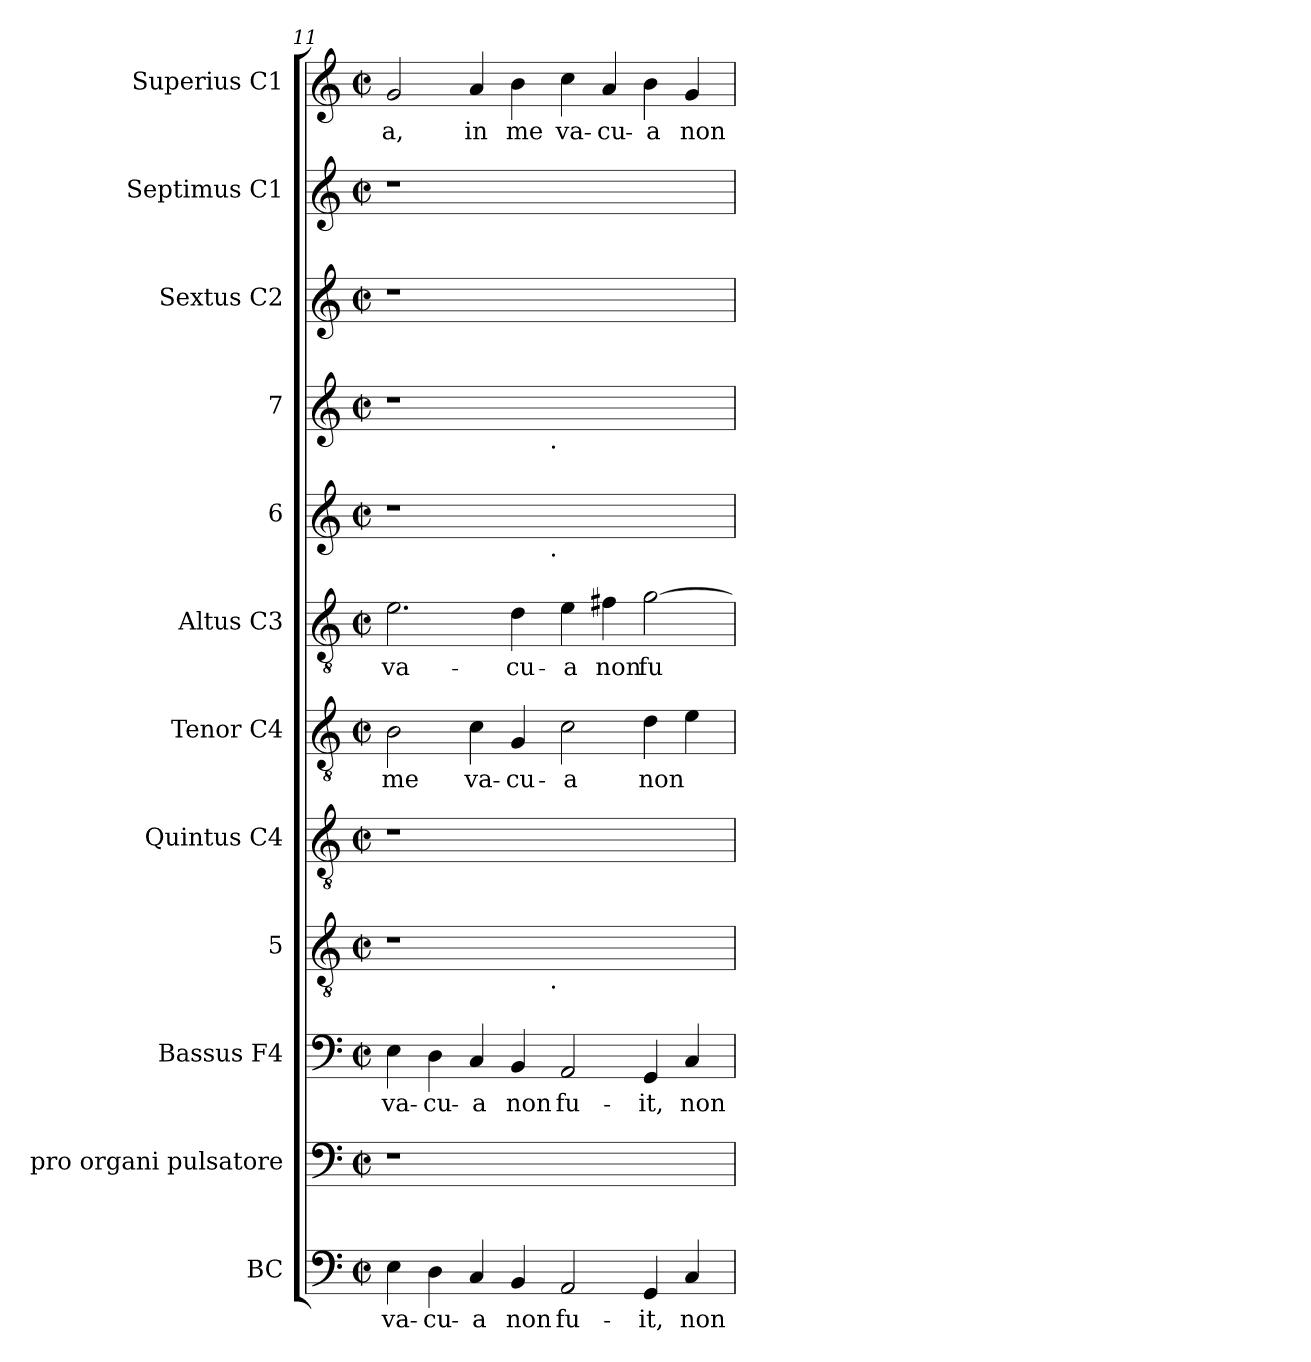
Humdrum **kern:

**kern	**text	**kern	**kern	**text	**kern	**kern	**kern	**text	**kern	**text	**kern	**kern	**kern	**kern	**kern	**text
*part12	*part12	*part11	*part10	*part10	*part9	*part8	*part7	*part7	*part6	*part6	*part5	*part4	*part3	*part2	*part1	*part1
*staff12	*staff12	*staff11	*staff10	*staff10	*staff9	*staff8	*staff7	*staff7	*staff6	*staff6	*staff5	*staff4	*staff3	*staff2	*staff1	*staff1
*I"BC	*	*I"pro organi  pulsatore	*I"Bassus  F4	*	*I"5	*I"Quintus  C4	*I"Tenor  C4	*	*I"Altus  C3	*	*I"6	*I"7	*I"Sextus  C2	*I"Septimus  C1	*I"Superius  C1	*
*I'BC	*	*	*I'B	*	*	*	*I'T	*	*I'A	*	*	*	*	*	*I'S	*
*clefF4	*	*clefF4	*clefF4	*	*clefGv2	*clefGv2	*clefGv2	*	*clefGv2	*	*clefG2	*clefG2	*clefG2	*clefG2	*clefG2	*
*k[]	*	*k[]	*k[]	*	*k[]	*k[]	*k[]	*	*k[]	*	*k[]	*k[]	*k[]	*k[]	*k[]	*
*C:	*	*C:	*C:	*	*C:	*C:	*C:	*	*C:	*	*C:	*C:	*C:	*C:	*C:	*
*M2/2	*	*M2/2	*M2/2	*	*M2/2	*M2/2	*M2/2	*	*M2/2	*	*M2/2	*M2/2	*M2/2	*M2/2	*M2/2	*
*met(c|)	*	*met(c|)	*met(c|)	*	*met(c|)	*met(c|)	*met(c|)	*	*met(c|)	*	*met(c|)	*met(c|)	*met(c|)	*met(c|)	*met(c|)	*
=11	=11	=11	=11	=11	=11	=11	=11	=11	=11	=11	=11	=11	=11	=11	=11	=11
!	!LO:LY:a:cj	!	!	!LO:LY:b:cj	!	!	!	!LO:LY:b:cj	!	!LO:LY:b:cj	!	!	!	!	!	!LO:LY:b:cj
*	*	*	*	*	*^	*	*	*	*	*	*^	*^	*	*	*	*
4E\	va-	1r	4E\	va-	1r	2ryy	1r	2B\	me	2.e\	va-	1r	2ryy	1r	2ryy	1r	1r	2g/	-a,
!	!LO:LY:a:cj	!	!	!LO:LY:b:cj	!	!	!	!	!	!	!	!	!	!	!	!	!	!	!
4D\	-cu-	.	4D\	-cu-	.	.	.	.	.	.	.	.	.	.	.	.	.	.	.
!	!LO:LY:a:cj	!	!	!LO:LY:b:cj	!	!	!	!	!LO:LY:b:cj	!	!	!	!	!	!	!	!	!	!LO:LY:b:cj
4C/	-a	.	4C/	-a	.	4...ryy	.	4c\	va-	.	.	.	4...ryy	.	4...ryy	.	.	4a/	in
!	!LO:LY:a:cj	!	!	!LO:LY:b:cj	!	!	!	!	!LO:LY:b:cj	!	!LO:LY:b:cj	!	!	!	!	!	!	!	!LO:LY:b:cj
4BB/	non	.	4BB/	non	.	.	.	4G/	-cu-	4d\	-cu-	.	.	.	.	.	.	4b\	me
!	!	!	!	!	!	!	!	!	!	!	!	!	!	!	!LO:TX:b:t=.	!	!	!	!
!	!	!	!	!	!	!	!	!	!	!	!	!	!LO:TX:b:t=.	!	!	!	!	!	!
!	!	!	!	!	!	!LO:TX:b:t=.	!	!	!	!	!	!	!	!	!	!	!	!	!
.	.	.	.	.	.	1ryy	.	.	.	.	.	.	1ryy	.	1ryy	.	.	.	.
!	!LO:LY:a:cj	!	!	!LO:LY:b:cj	!	!	!	!	!LO:LY:b:cj	!	!LO:LY:b:cj	!	!	!	!	!	!	!	!LO:LY:b:cj
2AA/	fu-	1ryy	2AA/	fu-	1ryy	.	1ryy	2c\	-a	4e\	-a	1ryy	.	1ryy	.	1ryy	1ryy	4cc\	va-
!	!	!	!	!	!	!	!	!	!	!	!LO:LY:b:cj	!	!	!	!	!	!	!	!LO:LY:b:cj
.	.	.	.	.	.	.	.	.	.	4f#X\	non	.	.	.	.	.	.	4a/	-cu-
!	!LO:LY:a:cj	!	!	!LO:LY:b:cj	!	!	!	!	!LO:LY:b:cj	!	!LO:LY:b:cj	!	!	!	!	!	!	!	!LO:LY:b:cj
4GG/	-it,	.	4GG/	-it,	.	.	.	4d\	non	[>2g\	fu-	.	.	.	.	.	.	4b\	-a
!	!LO:LY:a:cj	!	!	!LO:LY:b:cj	!	!	!	!	!LO:LY:b:cj	!	!	!	!	!	!	!	!	!	!LO:LY:b:cj
4C/	non	.	4C/	non	.	.	.	4e\	.	.	.	.	.	.	.	.	.	4g/	non
.	.	.	.	.	.	32ryy	.	.	.	.	.	.	32ryy	.	32ryy	.	.	.	.
*	*	*	*	*	*	*	*	*	*	*	*	*v	*v	*	*	*	*	*	*
*	*	*	*	*	*v	*v	*	*	*	*	*	*	*v	*v	*	*	*	*
=	=	=	=	=	=	=	=	=	=	=	=	=	=	=	=	=
*-	*-	*-	*-	*-	*-	*-	*-	*-	*-	*-	*-	*-	*-	*-	*-	*-
